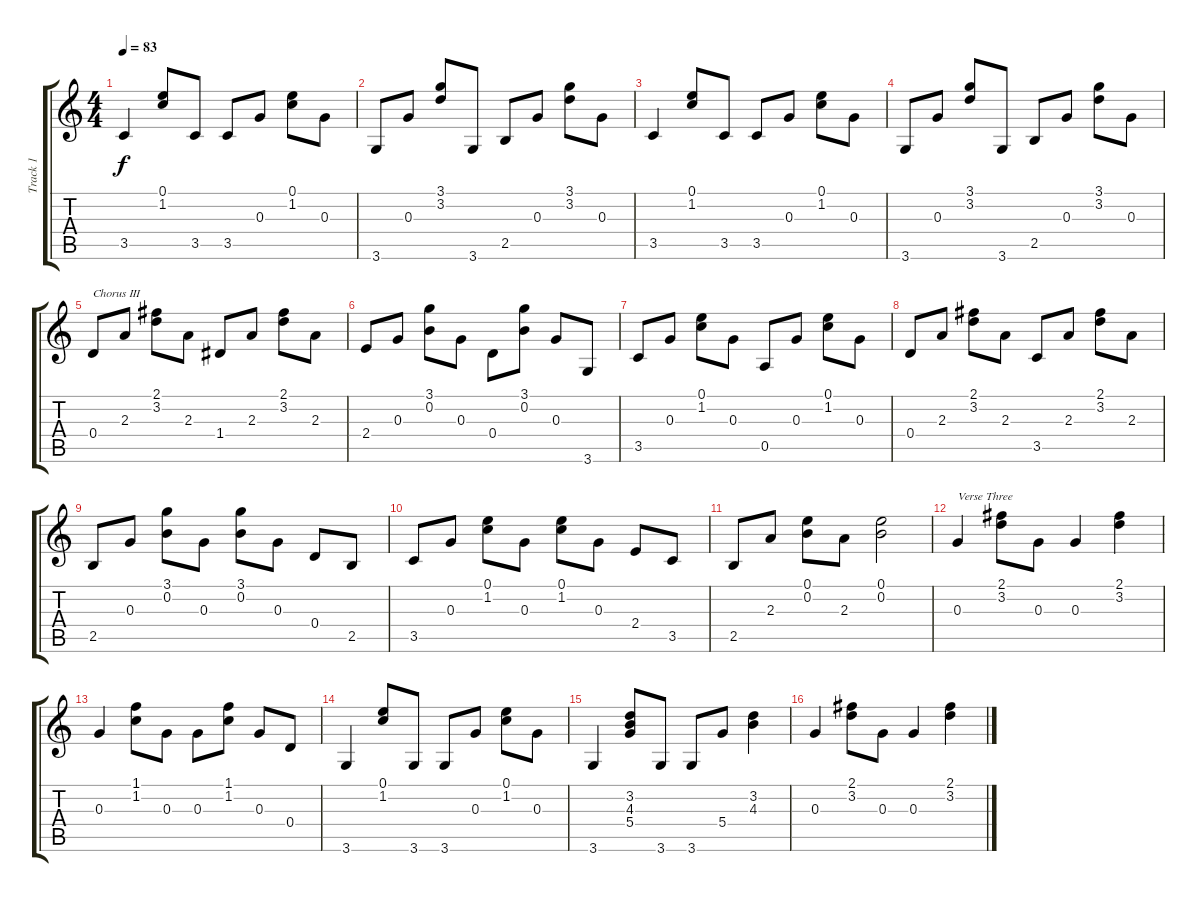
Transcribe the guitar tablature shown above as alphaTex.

\track ("Track 1" "Track 1") {instrument acousticguitarsteel}
\staff {score tabs}
\tuning (E4 B3 G3 D3 A2 E2) {hide}
\ts (4 4)
\tempo 83
\clef g2
\ks c
3.5.4{dy f} (0.1 1.2).8 3.5.8 3.5.8 0.3.8 (0.1 1.2).8 0.3.8 |
3.6.8 0.3.8 (3.1 3.2).8 3.6.8 2.5.8 0.3.8 (3.1 3.2).8 0.3.8 |
3.5.4 (0.1 1.2).8 3.5.8 3.5.8 0.3.8 (0.1 1.2).8 0.3.8 |
3.6.8 0.3.8 (3.1 3.2).8 3.6.8 2.5.8 0.3.8 (3.1 3.2).8 0.3.8 |
0.4.8{txt "Chorus III"} 2.3.8 (2.1 3.2).8 2.3.8 1.4.8 2.3.8 (2.1 3.2).8 2.3.8 |
2.4.8 0.3.8 (3.1 0.2).8 0.3.8 0.4.8 (3.1 0.2).8 0.3.8 3.6.8 |
3.5.8 0.3.8 (0.1 1.2).8 0.3.8 0.5.8 0.3.8 (0.1 1.2).8 0.3.8 |
0.4.8 2.3.8 (2.1 3.2).8 2.3.8 3.5.8 2.3.8 (2.1 3.2).8 2.3.8 |
2.5.8 0.3.8 (3.1 0.2).8 0.3.8 (3.1 0.2).8 0.3.8 0.4.8 2.5.8 |
3.5.8 0.3.8 (0.1 1.2).8 0.3.8 (0.1 1.2).8 0.3.8 2.4.8 3.5.8 |
2.5.8 2.3.8 (0.1 0.2).8 2.3.8 (0.1 0.2).2 |
0.3.4{txt "Verse Three"} (2.1 3.2).8 0.3.8 0.3.4 (2.1 3.2).4 |
0.3.4 (1.1 1.2).8 0.3.8 0.3.8 (1.1 1.2).8 0.3.8 0.4.8 |
3.6.4 (0.1 1.2).8 3.6.8 3.6.8 0.3.8 (0.1 1.2).8 0.3.8 |
3.6.4 (3.2 4.3 5.4).8 3.6.8 3.6.8 5.4.8 (3.2 4.3).4 |
0.3.4 (2.1 3.2).8 0.3.8 0.3.4 (2.1 3.2).4
